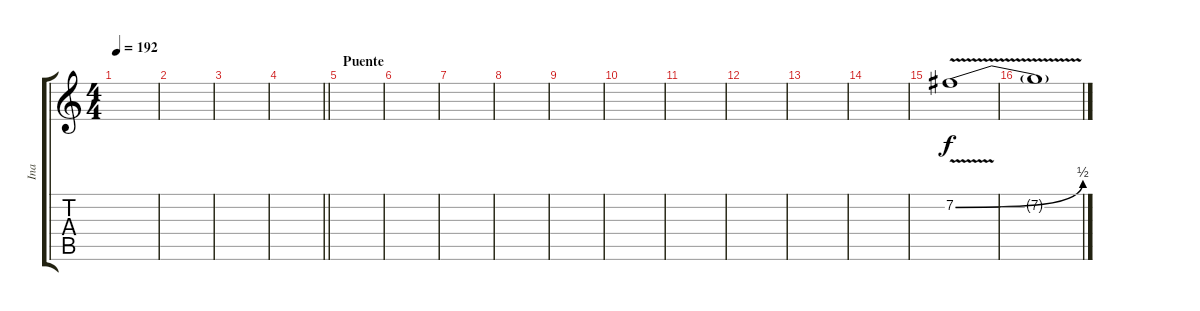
\track ("Ina" "Ina") {instrument overdrivenguitar}
\staff {score tabs}
\tuning (E4 B3 G3 D3 A2 E2) {hide}
\ts (4 4)
\tempo 192
\clef g2
\ks c
|
|
|
\barLineRight lightlight
|
\section ("" "Puente")
|
|
|
|
|
|
|
|
|
|
7.2{be (bend 0 0 60 2) v}.1 |
7.2{t}.1
